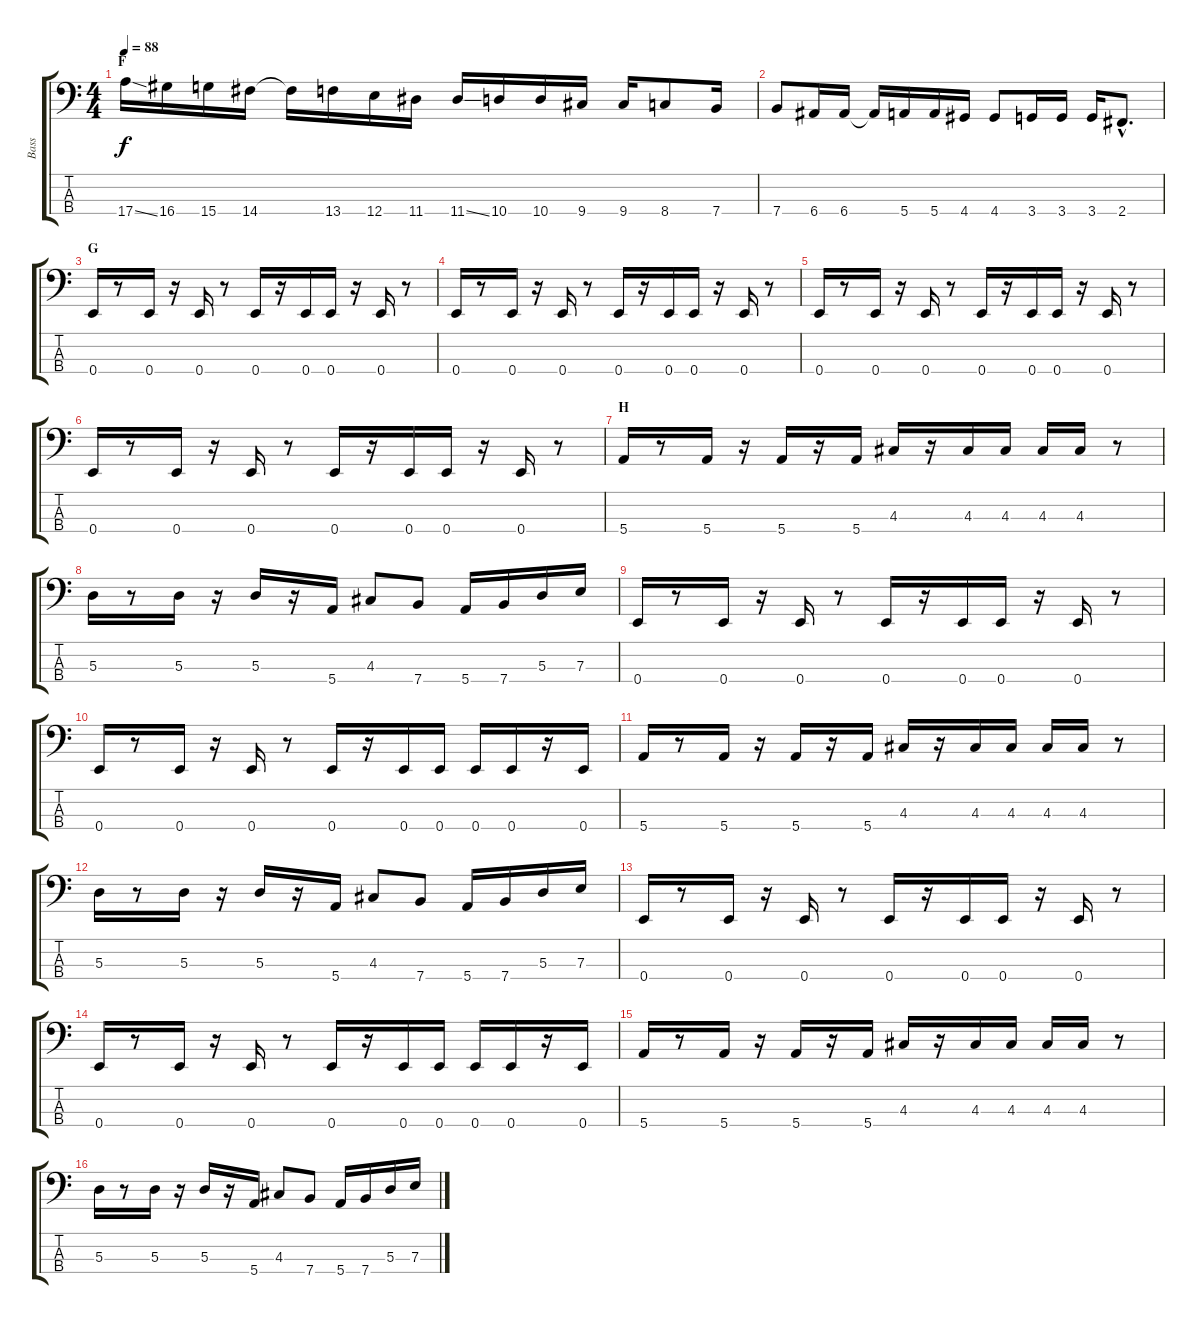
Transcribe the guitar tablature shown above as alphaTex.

\track ("Bass" "Bass") {instrument slapbass1}
\staff {score tabs}
\tuning (G2 D2 A1 E1) {hide}
\ts (4 4)
\section ("" "F")
\tempo 88
\clef f4
\ks c
17.4{ss}.16{dy f} 16.4.16 15.4.16 14.4.16 14.4{t}.16 13.4.16 12.4.16 11.4.16 11.4{ss}.16 10.4.16 10.4.16 9.4.16 9.4.16 8.4.8 7.4.16 |
7.4.8 6.4.16 6.4.16 6.4{t}.16 5.4.16 5.4.16 4.4.16 4.4.8 3.4.16 3.4.16 3.4.16 2.4{hac}.8{d} |
\section ("" "G")
0.4.16 r.8 0.4.16 r.16 0.4.16 r.8 0.4.16 r.16 0.4.16 0.4.16 r.16 0.4.16 r.8 |
0.4.16 r.8 0.4.16 r.16 0.4.16 r.8 0.4.16 r.16 0.4.16 0.4.16 r.16 0.4.16 r.8 |
0.4.16 r.8 0.4.16 r.16 0.4.16 r.8 0.4.16 r.16 0.4.16 0.4.16 r.16 0.4.16 r.8 |
0.4.16 r.8 0.4.16 r.16 0.4.16 r.8 0.4.16 r.16 0.4.16 0.4.16 r.16 0.4.16 r.8 |
\section ("" "H")
5.4.16{instrument electricbassfinger} r.8 5.4.16 r.16 5.4.16 r.16 5.4.16 4.3.16 r.16 4.3.16 4.3.16 4.3.16 4.3.16 r.8 |
5.3.16 r.8 5.3.16 r.16 5.3.16 r.16 5.4.16 4.3.8 7.4.8 5.4.16 7.4.16 5.3.16 7.3.16 |
0.4.16{instrument slapbass1} r.8 0.4.16 r.16 0.4.16 r.8 0.4.16 r.16 0.4.16 0.4.16 r.16 0.4.16 r.8 |
0.4.16 r.8 0.4.16 r.16 0.4.16 r.8 0.4.16 r.16 0.4.16 0.4.16 0.4.16 0.4.16 r.16 0.4.16 |
5.4.16{instrument electricbassfinger} r.8 5.4.16 r.16 5.4.16 r.16 5.4.16 4.3.16 r.16 4.3.16 4.3.16 4.3.16 4.3.16 r.8 |
5.3.16 r.8 5.3.16 r.16 5.3.16 r.16 5.4.16 4.3.8 7.4.8 5.4.16 7.4.16 5.3.16 7.3.16 |
0.4.16{instrument slapbass1} r.8 0.4.16 r.16 0.4.16 r.8 0.4.16 r.16 0.4.16 0.4.16 r.16 0.4.16 r.8 |
0.4.16 r.8 0.4.16 r.16 0.4.16 r.8 0.4.16 r.16 0.4.16 0.4.16 0.4.16 0.4.16 r.16 0.4.16 |
5.4.16{instrument electricbassfinger} r.8 5.4.16 r.16 5.4.16 r.16 5.4.16 4.3.16 r.16 4.3.16 4.3.16 4.3.16 4.3.16 r.8 |
5.3.16 r.8 5.3.16 r.16 5.3.16 r.16 5.4.16 4.3.8 7.4.8 5.4.16 7.4.16 5.3.16 7.3.16
